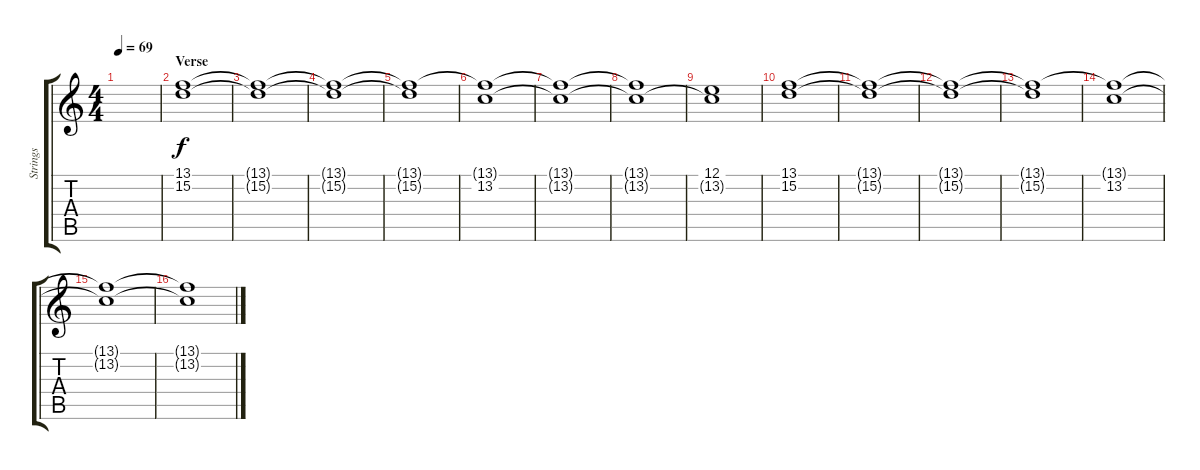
\track ("Strings" "Strings") {instrument stringensemble1}
\staff {score tabs}
\tuning (E4 B3 G3 D3 A2 E2) {hide}
\ts (4 4)
\tempo 69
\clef g2
\ks c
|
\section ("" "Verse")
(13.1 15.2).1 |
(13.1{t} 15.2{t}).1 |
(13.1{t} 15.2{t}).1 |
(13.1{t} 15.2{t}).1 |
(13.1{t} 13.2).1 |
(13.1{t} 13.2{t}).1 |
(13.1{t} 13.2{t}).1 |
(12.1 13.2{t}).1 |
(13.1 15.2).1 |
(13.1{t} 15.2{t}).1 |
(13.1{t} 15.2{t}).1 |
(13.1{t} 15.2{t}).1 |
(13.1{t} 13.2).1 |
(13.1{t} 13.2{t}).1 |
(13.1{t} 13.2{t}).1
